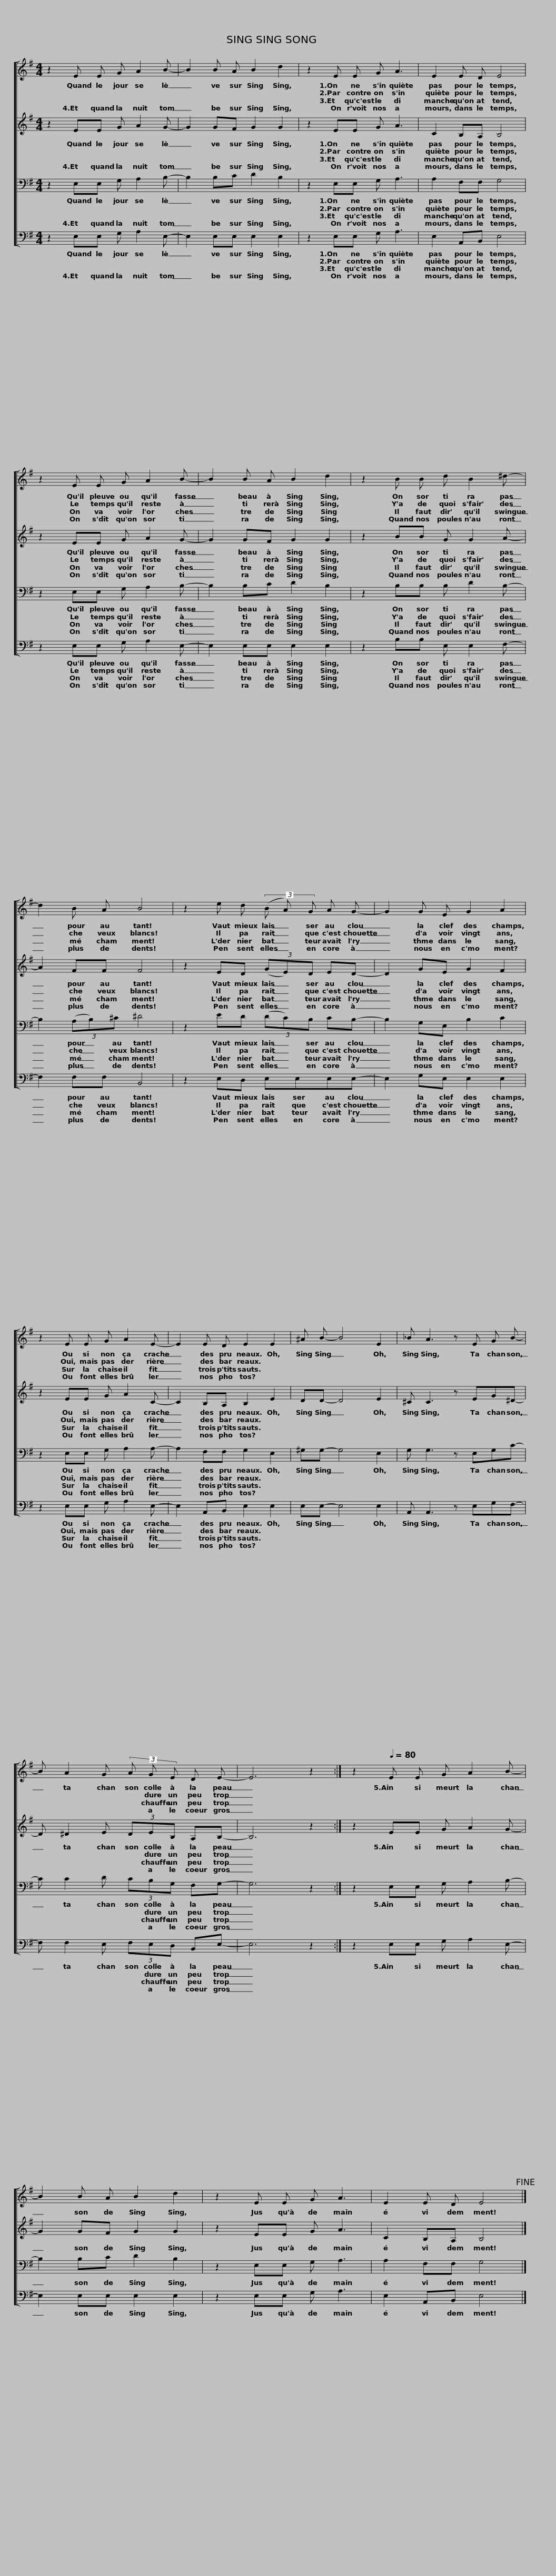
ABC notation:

X:1
%%score [ 1 2 3 4 ]
L:1/8
M:4/4
I:linebreak $
K:G
V:1 treble
V:2 treble
V:3 bass
V:4 bass
V:1
 z2 E E G A2 B- | B2 B A B2 d2 | z2 E E G A3 |$ E2 E D E4 | z2 E E G A2 B- | %5
 B2 B A B2 d2 |$ z2 B B d B2 ^d- | d2 B A B4 |$ z2 e d (3(B A) G A G- | G2 G E G2 A2 |$ %10
 z2 E E G A2 E- | E2 E D E2 E2 | ^A B- B4 E2 | _B A3 z E G B- |$ B A2 G (3A G E D E- | %15
 E6 z2 :| z2[Q:1/4=80] E E G A2 B- | B2 B A B2 d2 |$ z2 E E G A3 | E2 E D E4!fine! |] %20
V:2
 z2 EE G A2 G- | G2 GF G2 G2 | z2 EE G A3 |$ C2 B,A, B,4 | z2 EE G A2 G- | %5
 G2 GF G2 G2 |$ z2 BB G G2 A- | A2 FF F4 |$ z2 ED (3(GE)D ED- | D2 GE G2 F2 |$ %10
 z2 EE G A2 C- | C2 B,A, B,2 E2 | DD- D4 E2 | ^C C3 z EG^D- |$ D ^D2 E (3DEB, A,B,- | %15
 B,6 z2 :| z2 EE G A2 G- | G2 GF G2 G2 |$ z2 EE G A3 | C2 B,A, B,4 |] %20
V:3
 z2 E,E, G, A,2 B,- | B,2 B,C D2 B,2 | z2 E,E, G, A,3 |$ A,2 F,F, G,4 | z2 E,E, G, A,2 B,- | %5
 B,2 B,C D2 B,2 |$ z2 B,B, B, D2 B,- | B,2 (3(A,B,)^C ^D4 |$ z2 ED (3(DC)B, CB,- | B,2 G,E, B,2 C2 |$ %10
 z2 E,E, G, A,2 A,- | A,2 F,F, G,2 E,2 | ^G,G,- G,4 E,2 | G, G,3 z E,G,C- |$ C C2 D (3CB,G, F,G,- | %15
 G,6 z2 :| z2 E,E, G, A,2 B,- | B,2 B,C D2 B,2 |$ z2 E,E, G, A,3 | A,2 F,F, G,4 |] %20
V:4
 z2 E,E, G, A,2 E,- | E,2 E,E, E,2 E,2 | z2 E,E, G, A,3 |$ E,2 A,,B,, E,4 | z2 E,E, G, A,2 E,- | %5
 E,2 E,E, E,2 E,2 |$ z2 B,B, E, E,2 F,- | F,2 F,F, B,,4 |$ z2 E,D, E,E,E,E,- | E,2 G,E, E,2 E,2 |$ %10
 z2 E,E, G, A,2 E,- | E,2 A,,B,, E,2 E,2 | E,E,- E,4 E,2 | A,, A,,3 z E,G,F,- |$ F, F,2 E, (3F,E,D, B,,E,- | %15
 E,6 z2 :| z2 E,E, G, A,2 E,- | E,2 E,E, E,2 E,2 |$ z2 E,E, G, A,3 | E,2 A,,B,, E,4 |] %20
